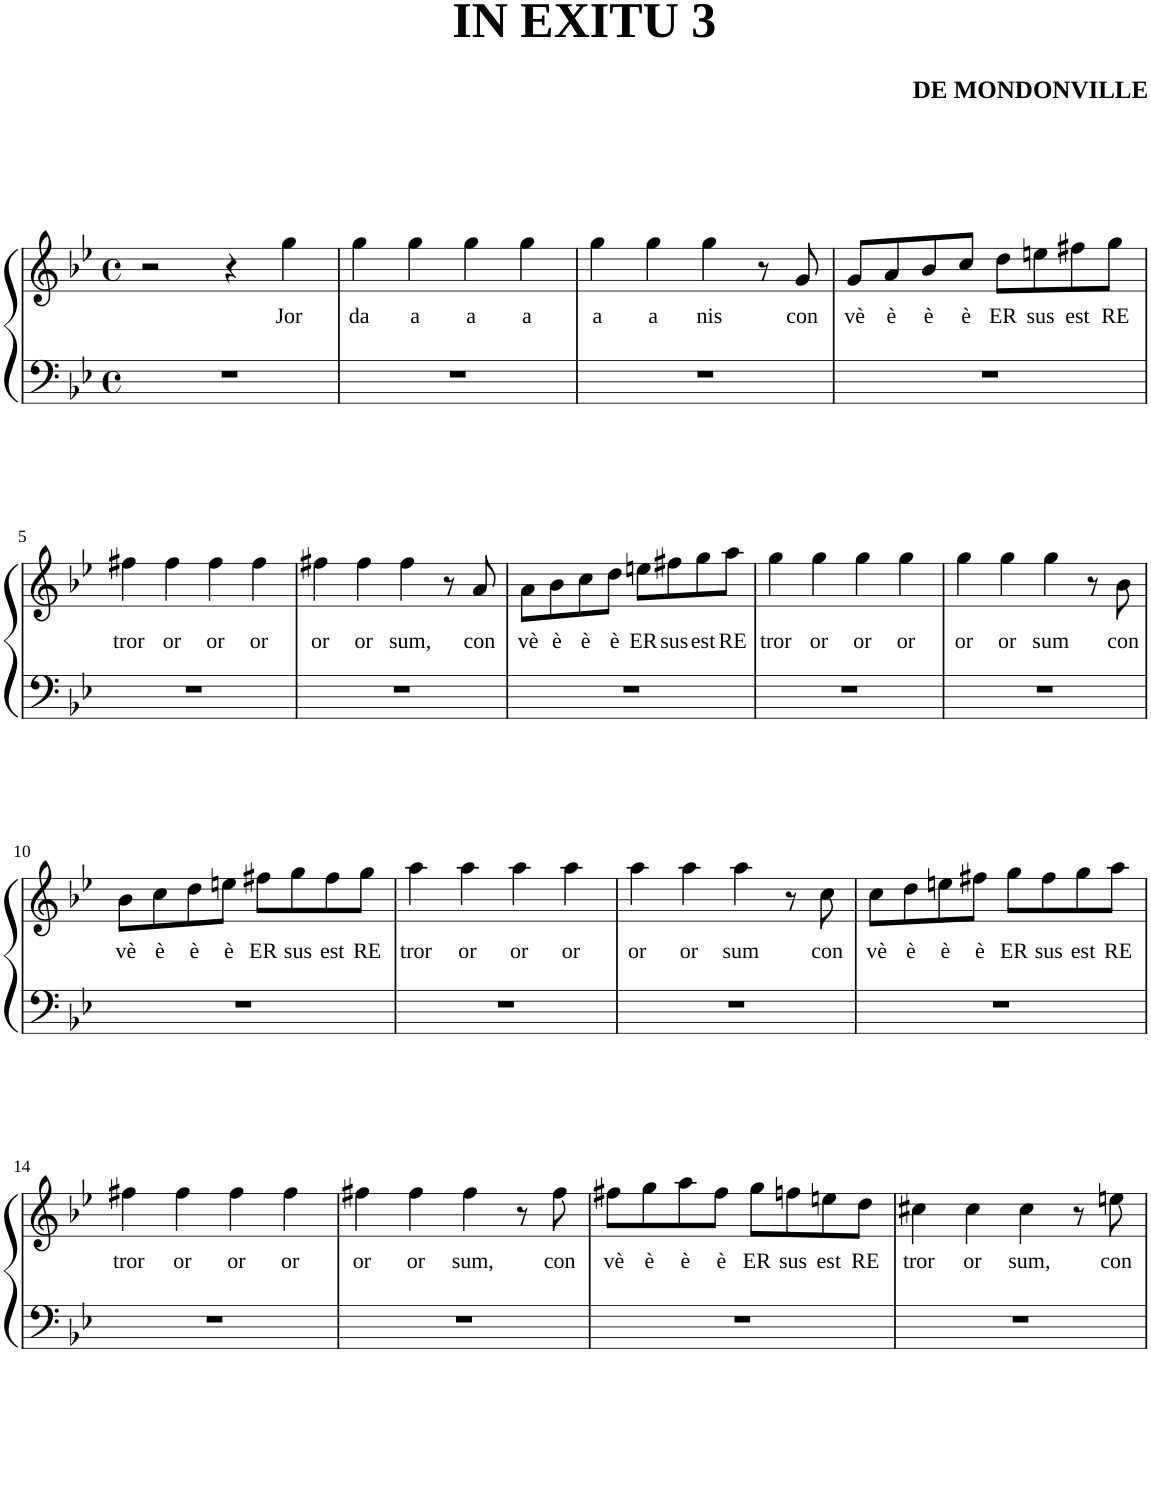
**kern	**kern	**text
*part1	*part1	*part1
*staff2	*staff1	*staff1
*I"Piano	*	*
*I'Pno	*	*
*clefF4	*clefG2	*
*k[b-e-]	*k[b-e-]	*
*B-:	*B-:	*
*M4/4	*M4/4	*
*met(c)	*met(c)	*
=1	=1	=1
1r	2r	.
.	4r	.
!	!	!LO:LY:b
.	4gg\	Jor
=2	=2	=2
!	!	!LO:LY:b
1r	4gg\	da
!	!	!LO:LY:b
.	4gg\	a
!	!	!LO:LY:b
.	4gg\	a
!	!	!LO:LY:b
.	4gg\	a
=3	=3	=3
!	!	!LO:LY:b
1r	4gg\	a
!	!	!LO:LY:b
.	4gg\	a
!	!	!LO:LY:b
.	4gg\	nis
.	8r	.
!	!	!LO:LY:b
.	8g/	con
=4	=4	=4
!	!	!LO:LY:b
1r	8g/L	vè
!	!	!LO:LY:b
.	8a/	è
!	!	!LO:LY:b
.	8b-/	è
!	!	!LO:LY:b
.	8cc/J	è
!	!	!LO:LY:b
.	8dd\L	ER
!	!	!LO:LY:b
.	8een\	sus
!	!	!LO:LY:b
.	8ff#X\	est
!	!	!LO:LY:b
.	8gg\J	RE
!!LO:LB:g=z
=5	=5	=5
!	!	!LO:LY:b
1r	4ff#X\	tror
!	!	!LO:LY:b
.	4ff#\	or
!	!	!LO:LY:b
.	4ff#\	or
!	!	!LO:LY:b
.	4ff#\	or
=6	=6	=6
!	!	!LO:LY:b
1r	4ff#X\	or
!	!	!LO:LY:b
.	4ff#\	or
!	!	!LO:LY:b
.	4ff#\	sum,
.	8r	.
!	!	!LO:LY:b
.	8a/	con
=7	=7	=7
!	!	!LO:LY:b
1r	8a\L	vè
!	!	!LO:LY:b
.	8b-\	è
!	!	!LO:LY:b
.	8cc\	è
!	!	!LO:LY:b
.	8dd\J	è
!	!	!LO:LY:b
.	8een\L	ER
!	!	!LO:LY:b
.	8ff#X\	sus
!	!	!LO:LY:b
.	8gg\	est
!	!	!LO:LY:b
.	8aa\J	RE
=8	=8	=8
!	!	!LO:LY:b
1r	4gg\	tror
!	!	!LO:LY:b
.	4gg\	or
!	!	!LO:LY:b
.	4gg\	or
!	!	!LO:LY:b
.	4gg\	or
=9	=9	=9
!	!	!LO:LY:b
1r	4gg\	or
!	!	!LO:LY:b
.	4gg\	or
!	!	!LO:LY:b
.	4gg\	sum
.	8r	.
!	!	!LO:LY:b
.	8b-\	con
!!LO:LB:g=z
=10	=10	=10
!	!	!LO:LY:b
1r	8b-\L	vè
!	!	!LO:LY:b
.	8cc\	è
!	!	!LO:LY:b
.	8dd\	è
!	!	!LO:LY:b
.	8een\J	è
!	!	!LO:LY:b
.	8ff#X\L	ER
!	!	!LO:LY:b
.	8gg\	sus
!	!	!LO:LY:b
.	8ff#\	est
!	!	!LO:LY:b
.	8gg\J	RE
=11	=11	=11
!	!	!LO:LY:b
1r	4aa\	tror
!	!	!LO:LY:b
.	4aa\	or
!	!	!LO:LY:b
.	4aa\	or
!	!	!LO:LY:b
.	4aa\	or
=12	=12	=12
!	!	!LO:LY:b
1r	4aa\	or
!	!	!LO:LY:b
.	4aa\	or
!	!	!LO:LY:b
.	4aa\	sum
.	8r	.
!	!	!LO:LY:b
.	8cc\	con
=13	=13	=13
!	!	!LO:LY:b
1r	8cc\L	vè
!	!	!LO:LY:b
.	8dd\	è
!	!	!LO:LY:b
.	8een\	è
!	!	!LO:LY:b
.	8ff#X\J	è
!	!	!LO:LY:b
.	8gg\L	ER
!	!	!LO:LY:b
.	8ff#\	sus
!	!	!LO:LY:b
.	8gg\	est
!	!	!LO:LY:b
.	8aa\J	RE
!!LO:LB:g=z
=14	=14	=14
!	!	!LO:LY:b
1r	4ff#X\	tror
!	!	!LO:LY:b
.	4ff#\	or
!	!	!LO:LY:b
.	4ff#\	or
!	!	!LO:LY:b
.	4ff#\	or
=15	=15	=15
!	!	!LO:LY:b
1r	4ff#X\	or
!	!	!LO:LY:b
.	4ff#\	or
!	!	!LO:LY:b
.	4ff#\	sum,
.	8r	.
!	!	!LO:LY:b
.	8ff#\	con
=16	=16	=16
!	!	!LO:LY:b
1r	8ff#X\L	vè
!	!	!LO:LY:b
.	8gg\	è
!	!	!LO:LY:b
.	8aa\	è
!	!	!LO:LY:b
.	8ff#\J	è
!	!	!LO:LY:b
.	8gg\L	ER
!	!	!LO:LY:b
.	8ffn\	sus
!	!	!LO:LY:b
.	8een\	est
!	!	!LO:LY:b
.	8dd\J	RE
=17	=17	=17
!	!	!LO:LY:b
1r	4cc#X\	tror
!	!	!LO:LY:b
.	4cc#\	or
!	!	!LO:LY:b
.	4cc#\	sum,
.	8r	.
!	!	!LO:LY:b
.	8een\	con
=	=	=
*-	*-	*-
